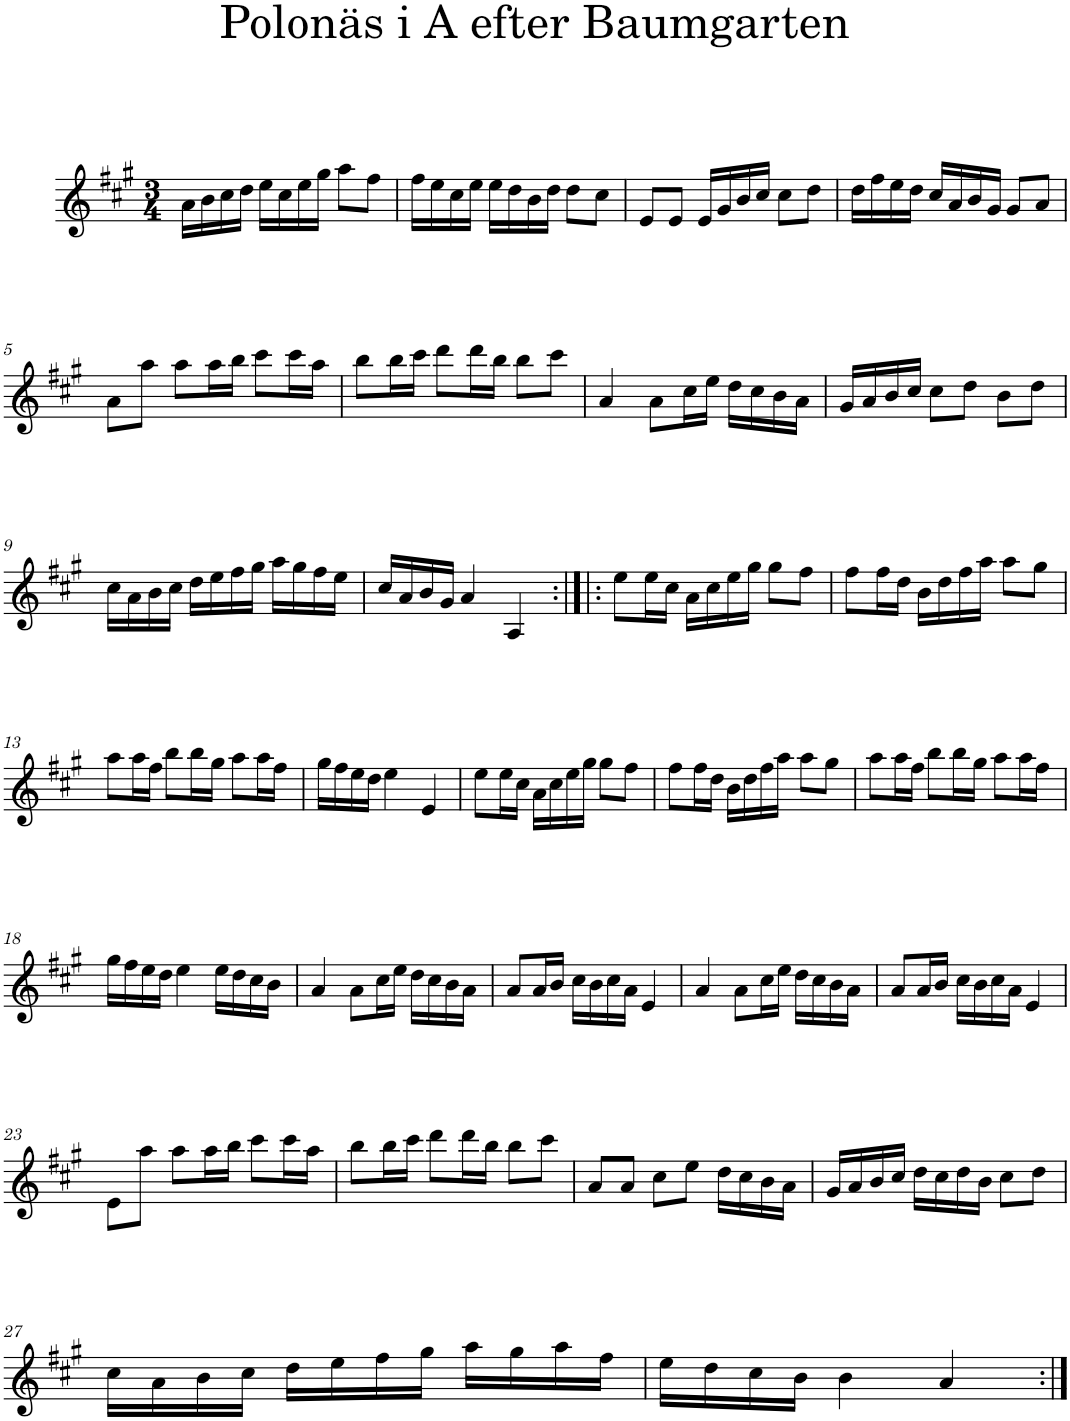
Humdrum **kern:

**kern
*part1
*staff1
*I"Piano
*I'Pno
*clefG2
*k[f#c#g#]
*A:
*M3/4
=1
16a\LL
16b\
16cc#\
16dd\JJ
16ee\LL
16cc#\
16ee\
16gg#\JJ
8aa\L
8ff#\J
=2
16ff#\LL
16ee\
16cc#\
16ee\JJ
16ee\LL
16dd\
16b\
16dd\JJ
8dd\L
8cc#\J
=3
8e/L
8e/J
16e/LL
16g#/
16b/
16cc#/JJ
8cc#\L
8dd\J
=4
16dd\LL
16ff#\
16ee\
16dd\JJ
16cc#/LL
16a/
16b/
16g#/JJ
8g#/L
8a/J
!!LO:LB:g=z
=5
8a\L
8aa\J
8aa\L
16aa\L
16bb\JJ
8ccc#\L
16ccc#\L
16aa\JJ
=6
8bb\L
16bb\L
16ccc#\JJ
8ddd\L
16ddd\L
16bb\JJ
8bb\L
8ccc#\J
=7
4a/
8a\L
16cc#\L
16ee\JJ
16dd\LL
16cc#\
16b\
16a\JJ
=8
16g#/LL
16a/
16b/
16cc#/JJ
8cc#\L
8dd\J
8b\L
8dd\J
!!LO:LB:g=z
=9
16cc#\LL
16a\
16b\
16cc#\JJ
16dd\LL
16ee\
16ff#\
16gg#\JJ
16aa\LL
16gg#\
16ff#\
16ee\JJ
=10
16cc#/LL
16a/
16b/
16g#/JJ
4a/
4A/
=11:|!|:
8ee\L
16ee\L
16cc#\JJ
16a\LL
16cc#\
16ee\
16gg#\JJ
8gg#\L
8ff#\J
=12
8ff#\L
16ff#\L
16dd\JJ
16b\LL
16dd\
16ff#\
16aa\JJ
8aa\L
8gg#\J
!!LO:LB:g=z
=13
8aa\L
16aa\L
16ff#\JJ
8bb\L
16bb\L
16gg#\JJ
8aa\L
16aa\L
16ff#\JJ
=14
16gg#\LL
16ff#\
16ee\
16dd\JJ
4ee\
4e/
=15
8ee\L
16ee\L
16cc#\JJ
16a\LL
16cc#\
16ee\
16gg#\JJ
8gg#\L
8ff#\J
=16
8ff#\L
16ff#\L
16dd\JJ
16b\LL
16dd\
16ff#\
16aa\JJ
8aa\L
8gg#\J
=17
8aa\L
16aa\L
16ff#\JJ
8bb\L
16bb\L
16gg#\JJ
8aa\L
16aa\L
16ff#\JJ
!!LO:LB:g=z
=18
16gg#\LL
16ff#\
16ee\
16dd\JJ
4ee\
16ee\LL
16dd\
16cc#\
16b\JJ
=19
4a/
8a\L
16cc#\L
16ee\JJ
16dd\LL
16cc#\
16b\
16a\JJ
=20
8a/L
16a/L
16b/JJ
16cc#\LL
16b\
16cc#\
16a\JJ
4e/
=21
4a/
8a\L
16cc#\L
16ee\JJ
16dd\LL
16cc#\
16b\
16a\JJ
=22
8a/L
16a/L
16b/JJ
16cc#\LL
16b\
16cc#\
16a\JJ
4e/
!!LO:LB:g=z
=23
8e\L
8aa\J
8aa\L
16aa\L
16bb\JJ
8ccc#\L
16ccc#\L
16aa\JJ
=24
8bb\L
16bb\L
16ccc#\JJ
8ddd\L
16ddd\L
16bb\JJ
8bb\L
8ccc#\J
=25
8a/L
8a/J
8cc#\L
8ee\J
16dd\LL
16cc#\
16b\
16a\JJ
=26
16g#/LL
16a/
16b/
16cc#/JJ
16dd\LL
16cc#\
16dd\
16b\JJ
8cc#\L
8dd\J
!!LO:LB:g=z
=27
16cc#\LL
16a\
16b\
16cc#\JJ
16dd\LL
16ee\
16ff#\
16gg#\JJ
16aa\LL
16gg#\
16aa\
16ff#\JJ
=28
16ee\LL
16dd\
16cc#\
16b\JJ
4b\
4a/
=:|!
*-
